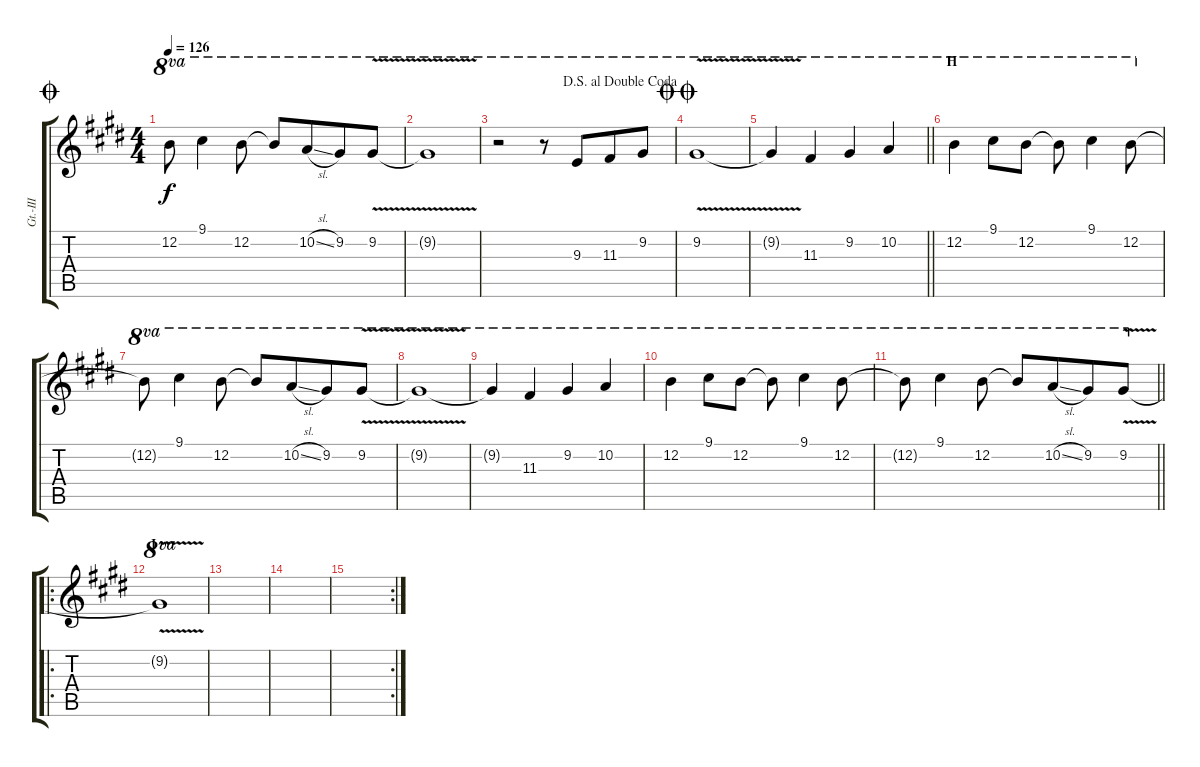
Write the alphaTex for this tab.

\track ("Gt.-III" "Gt.-III") {instrument acousticguitarsteel}
\staff {score tabs}
\tuning (E4 B3 G3 D3 A2 E2) {hide}
\ts (4 4)
\jump coda
\tempo 126
\clef g2
\ks e
12.2.8{ot 8va dy f} 9.1.4{ot 8va} 12.2.8{ot 8va} 12.2{t}.8{ot 8va} 10.2{sl}.8{ot 8va beam merge} 9.2.8{ot 8va} 9.2{v}.8{ot 8va} |
9.2{t}.1{ot 8va} |
\jump dalsegnoaldoublecoda
r.2{ot 8va} r.8{ot 8va} 9.3.8{ot 8va beam merge} 11.3.8{ot 8va} 9.2.8{ot 8va} |
\jump doublecoda
9.2{v}.1{ot 8va} |
\barLineRight lightlight
9.2{t}.4{ot 8va} 11.3.4{ot 8va} 9.2.4{ot 8va} 10.2.4{ot 8va} |
\section ("" "H")
12.2.4{ot 8va} 9.1.8{ot 8va} 12.2.8{ot 8va} 12.2{t}.8{ot 8va} 9.1.4{ot 8va} 12.2.8{ot 8va} |
12.2{t}.8{ot 8va} 9.1.4{ot 8va} 12.2.8{ot 8va} 12.2{t}.8{ot 8va} 10.2{sl}.8{ot 8va beam merge} 9.2.8{ot 8va} 9.2{v}.8{ot 8va} |
9.2{t}.1{ot 8va} |
9.2{t}.4{ot 8va} 11.3.4{ot 8va} 9.2.4{ot 8va} 10.2.4{ot 8va} |
12.2.4{ot 8va} 9.1.8{ot 8va} 12.2.8{ot 8va} 12.2{t}.8{ot 8va} 9.1.4{ot 8va} 12.2.8{ot 8va} |
\barLineRight lightlight
12.2{t}.8{ot 8va} 9.1.4{ot 8va} 12.2.8{ot 8va} 12.2{t}.8{ot 8va} 10.2{sl}.8{ot 8va beam merge} 9.2.8{ot 8va} 9.2{v}.8{ot 8va} |
\ro
\section ("" "I")
9.2{t}.1{ot 8va} |
|
|
\rc 2
